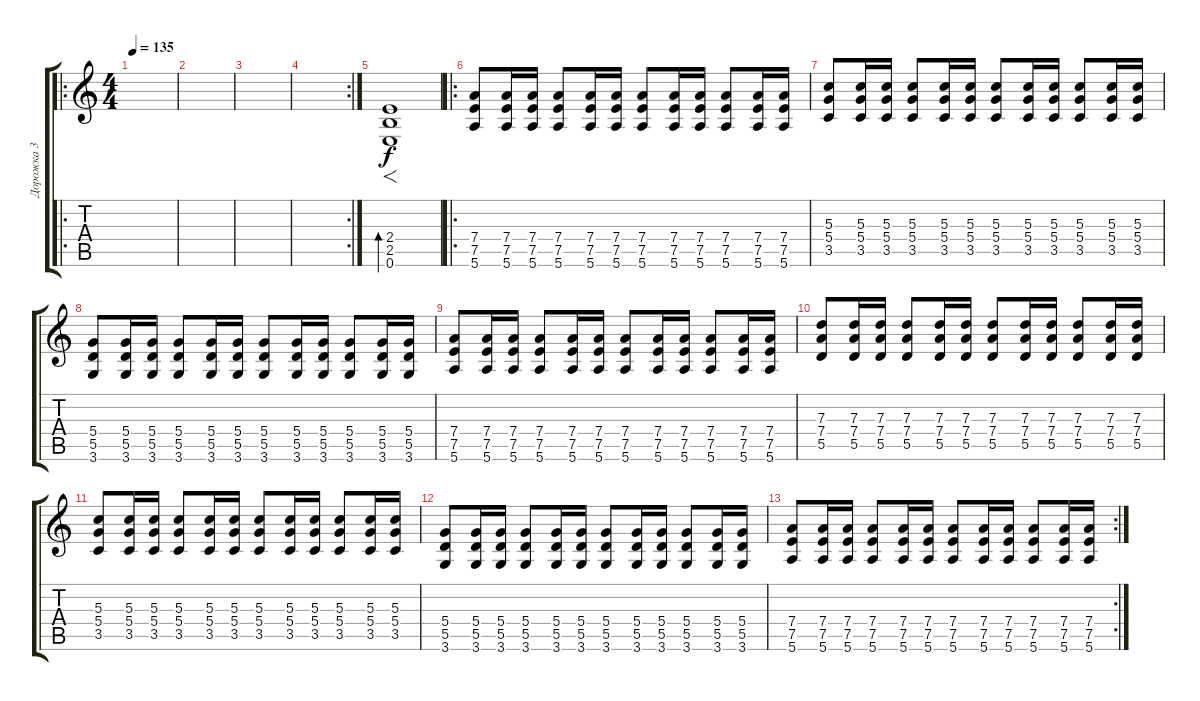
\track ("Дорожка 3" "Дорожка 3") {instrument overdrivenguitar}
\staff {score tabs}
\tuning (E4 B3 G3 D3 A2 E2) {hide}
\ro
\ts (4 4)
\tempo 135
\clef g2
\ks c
|
|
|
\rc 2
|
(2.4 2.5 0.6).1{f bd 480} |
\ro
(7.4 7.5 5.6).8 (7.4 7.5 5.6).16 (7.4 7.5 5.6).16 (7.4 7.5 5.6).8 (7.4 7.5 5.6).16 (7.4 7.5 5.6).16 (7.4 7.5 5.6).8 (7.4 7.5 5.6).16 (7.4 7.5 5.6).16 (7.4 7.5 5.6).8 (7.4 7.5 5.6).16 (7.4 7.5 5.6).16 |
(5.3 5.4 3.5).8 (5.3 5.4 3.5).16 (5.3 5.4 3.5).16 (5.3 5.4 3.5).8 (5.3 5.4 3.5).16 (5.3 5.4 3.5).16 (5.3 5.4 3.5).8 (5.3 5.4 3.5).16 (5.3 5.4 3.5).16 (5.3 5.4 3.5).8 (5.3 5.4 3.5).16 (5.3 5.4 3.5).16 |
(5.4 5.5 3.6).8 (5.4 5.5 3.6).16 (5.4 5.5 3.6).16 (5.4 5.5 3.6).8 (5.4 5.5 3.6).16 (5.4 5.5 3.6).16 (5.4 5.5 3.6).8 (5.4 5.5 3.6).16 (5.4 5.5 3.6).16 (5.4 5.5 3.6).8 (5.4 5.5 3.6).16 (5.4 5.5 3.6).16 |
(7.4 7.5 5.6).8 (7.4 7.5 5.6).16 (7.4 7.5 5.6).16 (7.4 7.5 5.6).8 (7.4 7.5 5.6).16 (7.4 7.5 5.6).16 (7.4 7.5 5.6).8 (7.4 7.5 5.6).16 (7.4 7.5 5.6).16 (7.4 7.5 5.6).8 (7.4 7.5 5.6).16 (7.4 7.5 5.6).16 |
(7.3 7.4 5.5).8 (7.3 7.4 5.5).16 (7.3 7.4 5.5).16 (7.3 7.4 5.5).8 (7.3 7.4 5.5).16 (7.3 7.4 5.5).16 (7.3 7.4 5.5).8 (7.3 7.4 5.5).16 (7.3 7.4 5.5).16 (7.3 7.4 5.5).8 (7.3 7.4 5.5).16 (7.3 7.4 5.5).16 |
(5.3 5.4 3.5).8 (5.3 5.4 3.5).16 (5.3 5.4 3.5).16 (5.3 5.4 3.5).8 (5.3 5.4 3.5).16 (5.3 5.4 3.5).16 (5.3 5.4 3.5).8 (5.3 5.4 3.5).16 (5.3 5.4 3.5).16 (5.3 5.4 3.5).8 (5.3 5.4 3.5).16 (5.3 5.4 3.5).16 |
(5.4 5.5 3.6).8 (5.4 5.5 3.6).16 (5.4 5.5 3.6).16 (5.4 5.5 3.6).8 (5.4 5.5 3.6).16 (5.4 5.5 3.6).16 (5.4 5.5 3.6).8 (5.4 5.5 3.6).16 (5.4 5.5 3.6).16 (5.4 5.5 3.6).8 (5.4 5.5 3.6).16 (5.4 5.5 3.6).16 |
\rc 2
(7.4 7.5 5.6).8 (7.4 7.5 5.6).16 (7.4 7.5 5.6).16 (7.4 7.5 5.6).8 (7.4 7.5 5.6).16 (7.4 7.5 5.6).16 (7.4 7.5 5.6).8 (7.4 7.5 5.6).16 (7.4 7.5 5.6).16 (7.4 7.5 5.6).8 (7.4 7.5 5.6).16 (7.4 7.5 5.6).16
